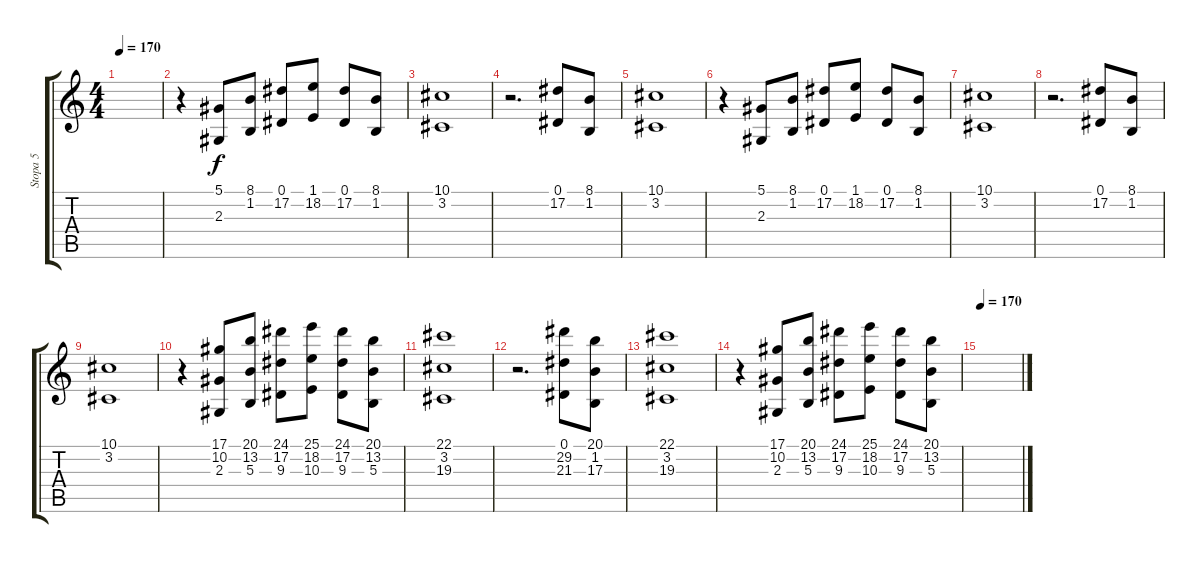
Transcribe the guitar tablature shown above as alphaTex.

\track ("Stopa 5" "Stopa 5") {instrument stringensemble1}
\staff {score tabs}
\tuning (Eb4 Bb3 Gb3 Db3 Ab2 Eb2) {hide}
\ts (4 4)
\tempo 170
\clef g2
\ks c
|
r.4 (5.1 2.3).8 (8.1 1.2).8 (0.1 17.2).8 (1.1 18.2).8 (0.1 17.2).8 (8.1 1.2).8 |
(10.1 3.2).1 |
r.2{d} (0.1 17.2).8 (8.1 1.2).8 |
(10.1 3.2).1 |
r.4 (5.1 2.3).8 (8.1 1.2).8 (0.1 17.2).8 (1.1 18.2).8 (0.1 17.2).8 (8.1 1.2).8 |
(10.1 3.2).1 |
r.2{d} (0.1 17.2).8 (8.1 1.2).8 |
(10.1 3.2).1 |
r.4 (17.1 10.2 2.3).8 (20.1 13.2 5.3).8 (24.1 17.2 9.3).8 (25.1 18.2 10.3).8 (24.1 17.2 9.3).8 (20.1 13.2 5.3).8 |
(22.1 3.2 19.3).1 |
r.2{d} (0.1 29.2 21.3).8 (20.1 1.2 17.3).8 |
(22.1 3.2 19.3).1 |
r.4 (17.1 10.2 2.3).8 (20.1 13.2 5.3).8 (24.1 17.2 9.3).8 (25.1 18.2 10.3).8 (24.1 17.2 9.3).8 (20.1 13.2 5.3).8 |
\tempo 170
